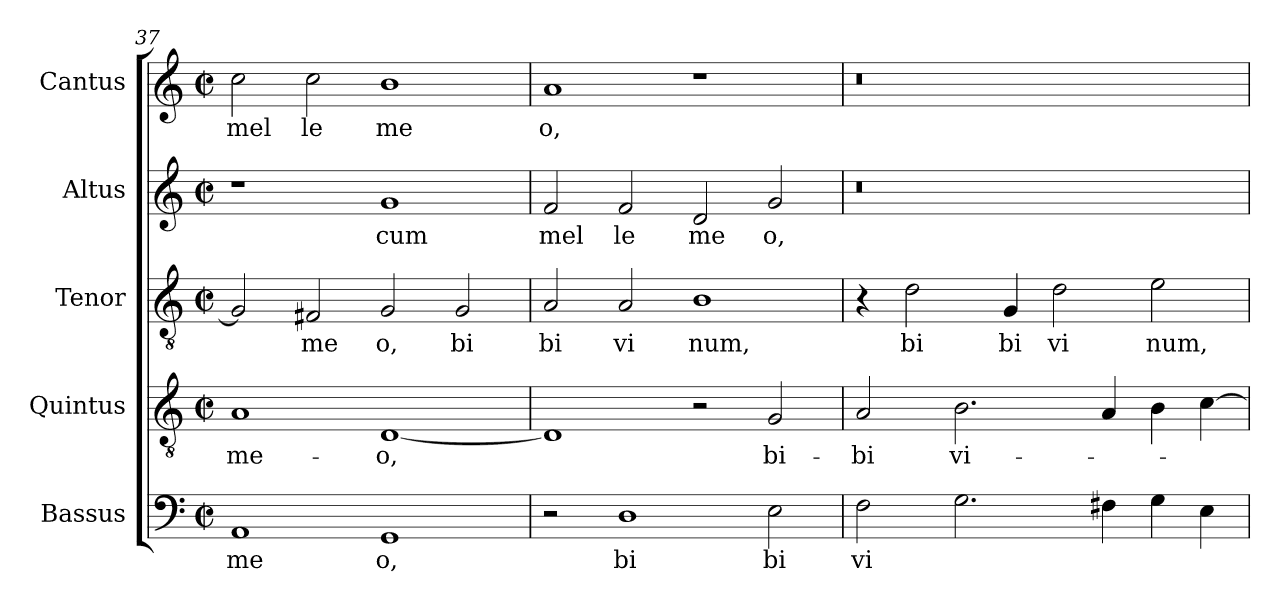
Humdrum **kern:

**kern	**text	**kern	**text	**kern	**text	**kern	**text	**kern	**text
*part5	*part5	*part4	*part4	*part3	*part3	*part2	*part2	*part1	*part1
*staff5	*staff5	*staff4	*staff4	*staff3	*staff3	*staff2	*staff2	*staff1	*staff1
*I"Bassus	*	*I"Quintus	*	*I"Tenor	*	*I"Altus	*	*I"Cantus	*
*clefF4	*	*clefGv2	*	*clefGv2	*	*clefG2	*	*clefG2	*
*M2/2	*	*M2/2	*	*M2/2	*	*M2/2	*	*M2/2	*
*met(c|)	*	*met(c|)	*	*met(c|)	*	*met(c|)	*	*met(c|)	*
=37	=37	=37	=37	=37	=37	=37	=37	=37	=37
!	!LO:LY:b:cj	!	!LO:LY:b:cj	!	!	!	!	!	!LO:LY:b:cj
1AA	me	1A	me-	2G/]	.	1r	.	2cc\	mel
!	!	!	!	!	!LO:LY:b:cj	!	!	!	!LO:LY:b:cj
.	.	.	.	2F#/	me	.	.	2cc\	le
!	!LO:LY:b:cj	!	!LO:LY:b:cj	!	!LO:LY:b:cj	!	!LO:LY:b:cj	!	!LO:LY:b:cj
1GG	o,	[<1D	-o,	2G/	o,	1g	cum	1b	me
!	!	!	!	!	!LO:LY:b:cj	!	!	!	!
.	.	.	.	2G/	bi	.	.	.	.
=38	=38	=38	=38	=38	=38	=38	=38	=38	=38
!	!	!	!	!	!LO:LY:b:cj	!	!LO:LY:b:cj	!	!LO:LY:b:cj
2r	.	1D]	.	2A/	bi	2f/	mel	1a	o,
!	!LO:LY:b:cj	!	!	!	!LO:LY:b:cj	!	!LO:LY:b:cj	!	!
1D	bi	.	.	2A/	vi	2f/	le	.	.
!	!	!	!	!	!LO:LY:b:cj	!	!LO:LY:b:cj	!	!
.	.	2r	.	1B	num,	2d/	me	1r	.
!	!LO:LY:b:cj	!	!LO:LY:b:cj	!	!	!	!LO:LY:b:cj	!	!
2E\	bi	2G/	bi-	.	.	2g/	o,	.	.
=39	=39	=39	=39	=39	=39	=39	=39	=39	=39
!	!LO:LY:b:cj	!	!LO:LY:b:cj	!	!	!	!	!	!
2F\	vi	2A/	-bi	4r	.	0r	.	0r	.
!	!	!	!	!	!LO:LY:b:cj	!	!	!	!
.	.	.	.	2d\	bi	.	.	.	.
!	!	!	!LO:LY:b:cj	!	!	!	!	!	!
2.G\	.	2.B\	vi-	.	.	.	.	.	.
!	!	!	!	!	!LO:LY:b:cj	!	!	!	!
.	.	.	.	4G/	bi	.	.	.	.
!	!	!	!	!	!LO:LY:b:cj	!	!	!	!
.	.	.	.	2d\	vi	.	.	.	.
4F#X\	.	4A/	.	.	.	.	.	.	.
!	!	!	!	!	!LO:LY:b:cj	!	!	!	!
4G\	.	4B\	.	2e\	num,	.	.	.	.
4E\	.	[>4c\	.	.	.	.	.	.	.
=	=	=	=	=	=	=	=	=	=
*-	*-	*-	*-	*-	*-	*-	*-	*-	*-
